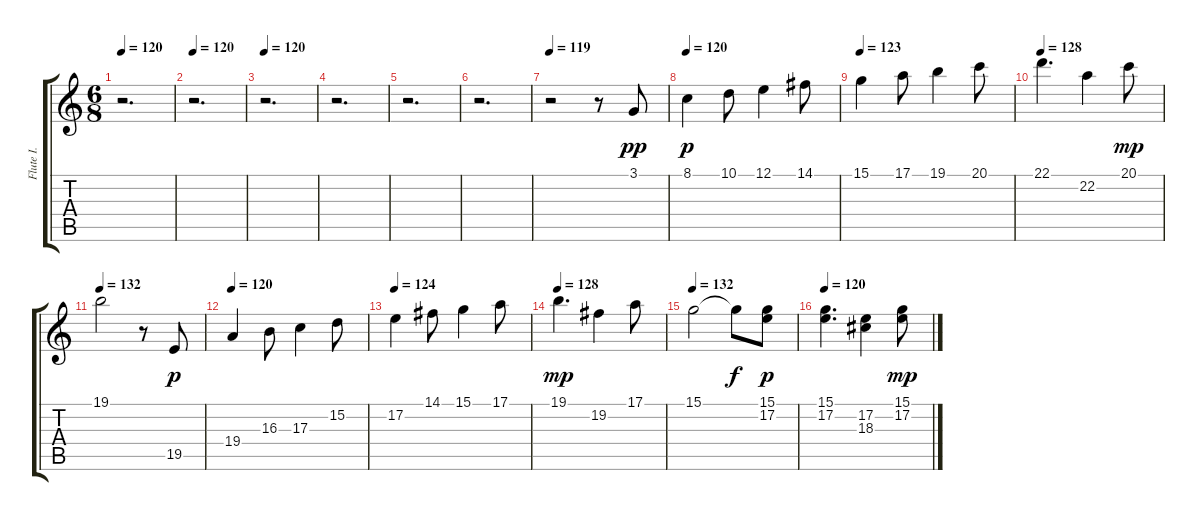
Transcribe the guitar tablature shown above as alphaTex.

\track ("Flute I." "Flute I.") {instrument flute}
\staff {score tabs}
\tuning (E4 B3 G3 D3 A2 E2) {hide}
\ts (6 8)
\tempo 120
\clef g2
\ks c
r.2{d dy mf} |
\tempo 120
r.2{d} |
\tempo 120
r.2{d} |
r.2{d} |
r.2{d} |
r.2{d} |
\tempo 119
r.2 r.8 3.1.8{dy pp} |
\tempo 120
8.1.4{dy p} 10.1.8 12.1.4 14.1.8 |
\tempo 123
15.1.4 17.1.8 19.1.4 20.1.8 |
\tempo 128
22.1.4{d} 22.2.4 20.1.8{dy mp} |
\tempo 132
19.1.2 r.8 19.5.8{dy p} |
\tempo 120
19.4.4 16.3.8 17.3.4 15.2.8 |
\tempo 124
17.2.4 14.1.8 15.1.4 17.1.8 |
\tempo 128
19.1.4{d dy mp} 19.2.4 17.1.8 |
\tempo 132
15.1.2 15.1{t}.8{dy f} (15.1 17.2).8{dy p} |
\tempo 120
(15.1 17.2).4{d} (17.2 18.3).4 (15.1 17.2).8{dy mp}
